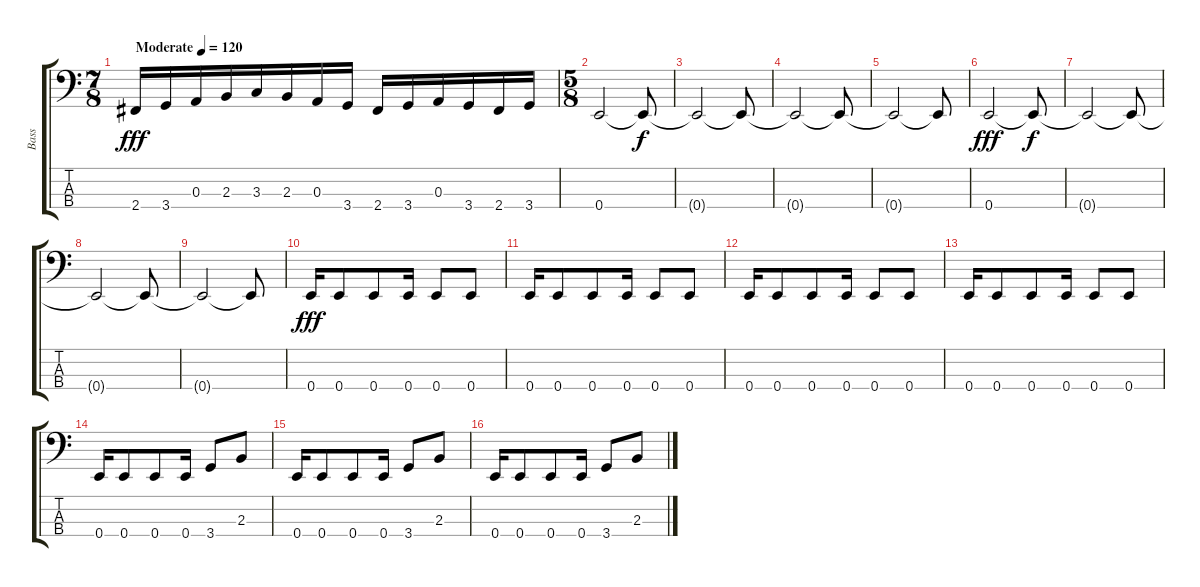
\track ("Bass" "Bass") {instrument electricbassfinger}
\staff {score tabs}
\tuning (G2 D2 A1 E1) {hide}
\ts (7 8)
\tempo (120 "Moderate")
\clef f4
\ks c
2.4.16{dy fff instrument electricbassfinger} 3.4.16 0.3.16 2.3.16 3.3.16 2.3.16 0.3.16 3.4.16 2.4.16 3.4.16 0.3.16 3.4.16 2.4.16 3.4.16 |
\ts (5 8)
0.4.2 0.4{t}.8{dy f} |
0.4{t}.2 0.4{t}.8 |
0.4{t}.2 0.4{t}.8 |
0.4{t}.2 0.4{t}.8 |
0.4.2{dy fff} 0.4{t}.8{dy f} |
0.4{t}.2 0.4{t}.8 |
0.4{t}.2 0.4{t}.8 |
0.4{t}.2 0.4{t}.8 |
0.4.16{dy fff} 0.4.8 0.4.8 0.4.16 0.4.8 0.4.8 |
0.4.16 0.4.8 0.4.8 0.4.16 0.4.8 0.4.8 |
0.4.16 0.4.8 0.4.8 0.4.16 0.4.8 0.4.8 |
0.4.16 0.4.8 0.4.8 0.4.16 0.4.8 0.4.8 |
0.4.16 0.4.8 0.4.8 0.4.16 3.4.8 2.3.8 |
0.4.16 0.4.8 0.4.8 0.4.16 3.4.8 2.3.8 |
0.4.16 0.4.8 0.4.8 0.4.16 3.4.8 2.3.8
